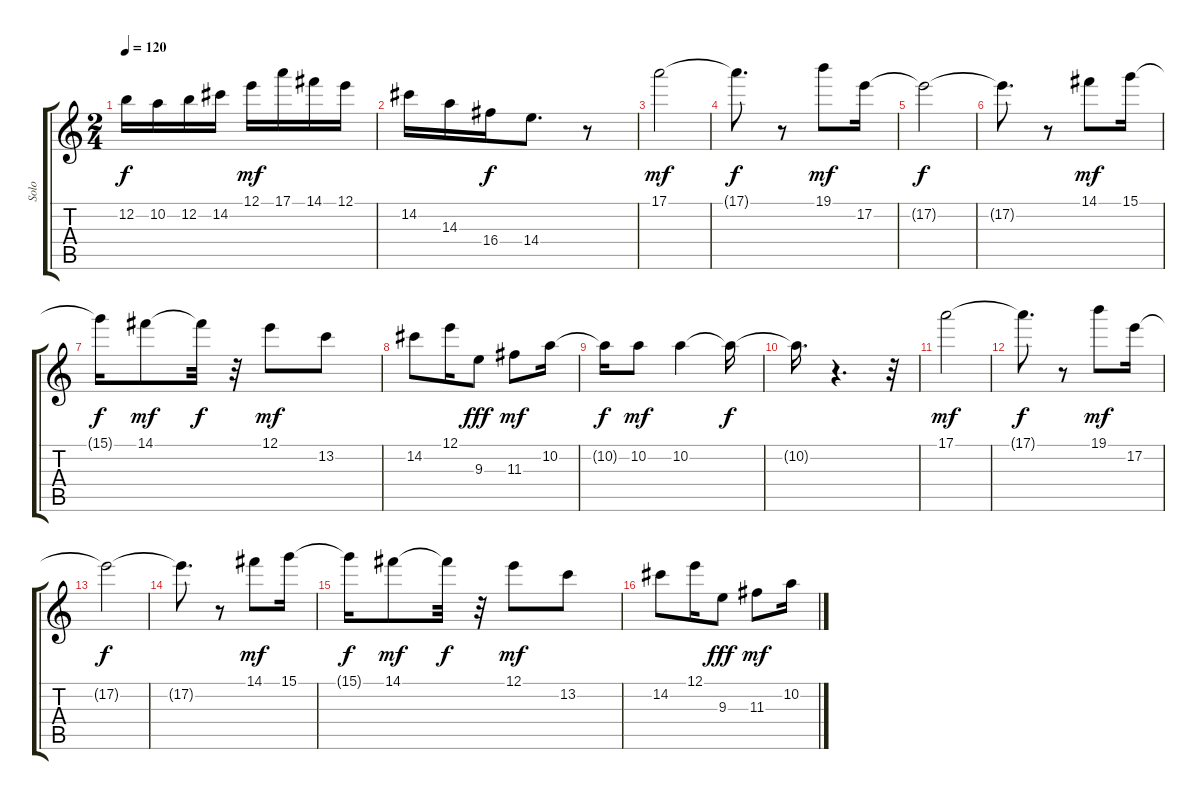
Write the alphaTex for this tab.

\track ("Solo" "Solo") {instrument overdrivenguitar}
\staff {score tabs}
\tuning (E4 B3 G3 D3 A2 E2) {hide}
\ts (2 4)
\tempo 120
\clef g2
\ks c
12.2{t}.16{dy f} 10.2.16 12.2.16 14.2.16 12.1.16{dy mf} 17.1.16 14.1.16 12.1.16 |
14.2.16 14.3.16 16.4.16{dy f} 14.4.8{d} r.8 |
17.1.2{dy mf} |
17.1{t}.8{d dy f} r.8 19.1.8{dy mf} 17.2.16 |
17.2{t}.2{dy f} |
17.2{t}.8{d} r.8 14.1.8{dy mf} 15.1.16 |
15.1{t}.16{dy f} 14.1.8{dy mf} 14.1{t}.32{dy f} r.32 12.1.8{dy mf} 13.2.8 |
14.2.8 12.1.16 9.3.8{dy fff} 11.3.8{dy mf} 10.2.16 |
10.2{t}.16{dy f} 10.2.8{dy mf} 10.2.4 10.2{t}.16{dy f} |
10.2{t}.16{d} r.4{d} r.32 |
17.1.2{dy mf} |
17.1{t}.8{d dy f} r.8 19.1.8{dy mf} 17.2.16 |
17.2{t}.2{dy f} |
17.2{t}.8{d} r.8 14.1.8{dy mf} 15.1.16 |
15.1{t}.16{dy f} 14.1.8{dy mf} 14.1{t}.32{dy f} r.32 12.1.8{dy mf} 13.2.8 |
14.2.8 12.1.16 9.3.8{dy fff} 11.3.8{dy mf} 10.2.16
